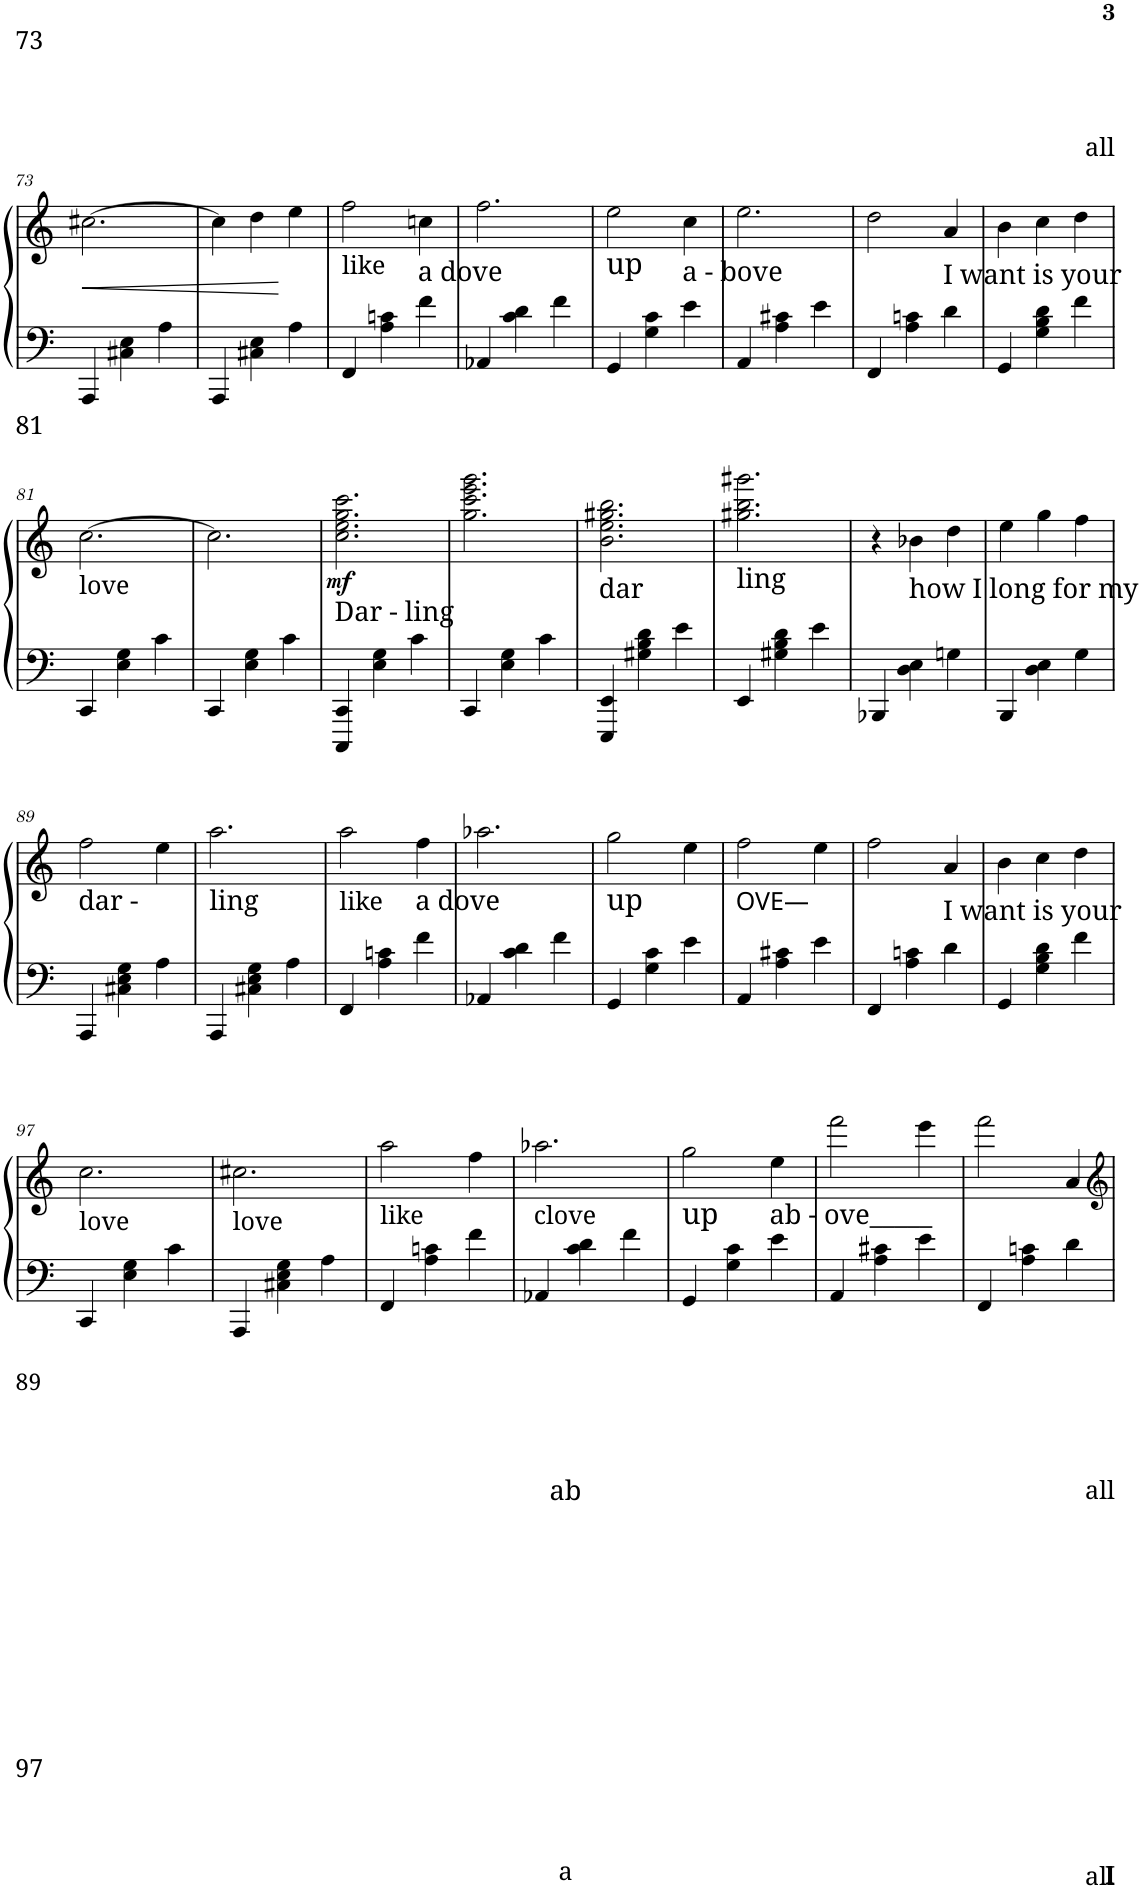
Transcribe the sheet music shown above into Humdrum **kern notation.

**kern	**kern	**dynam
*part1	*part1	*part1
*staff2	*staff1	*staff1/2
*I"Piano	*	*
*I'Pno	*	*
!!LO:PB:g=z
*clefF4	*clefG2	*
*k[]	*k[]	*
*M3/4	*M3/4	*
=73	=73	=73
!	!	!LO:HP:b
4AAA/	[>2.cc#X\	<
4C#X\ 4E\	.	.
4A\	.	.
=74	=74	=74
4AAA/	4cc#\]	.
4C#X\ 4E\	4dd\	.
4A\	4ee\	[
=75	=75	=75
!	!LO:TX:b:t=like	!
4FF/	2ff\	.
4A\ 4cn\	.	.
!	!LO:TX:b:t=a dove	!
4f\	4ccn\	.
=76	=76	=76
4AA-X/	2.ff\	.
4c\ 4d\	.	.
4f\	.	.
=77	=77	=77
!	!LO:TX:b:t=up	!
4GG/	2ee\	.
4G\ 4c\	.	.
!	!LO:TX:b:t=a - bove	!
4e\	4cc\	.
=78	=78	=78
4AA/	2.ee\	.
4A\ 4c#X\	.	.
4e\	.	.
=79	=79	=79
4FF/	2dd\	.
4A\ 4cn\	.	.
!	!LO:TX:b:t=I want is your	!
4d\	4a/	.
=80	=80	=80
4GG/	4b\	.
4G\ 4B\ 4d\	4cc\	.
4f\	4dd\	.
!!LO:LB:g=z
=81	=81	=81
!	!LO:TX:b:t=love	!
4CC/	[>2.cc\	.
4E\ 4G\	.	.
4c\	.	.
=82	=82	=82
4CC/	2.cc\]	.
4E\ 4G\	.	.
4c\	.	.
=83	=83	=83
!	!LO:TX:b:t=Dar - ling	!
!	!	!LO:DY:b
4CCC/ 4CC/	2.cc\ 2.ee\ 2.gg\ 2.ccc\	mf
4E\ 4G\	.	.
4c\	.	.
=84	=84	=84
4CC/	2.gg\ 2.ccc\ 2.eee\ 2.ggg\	.
4E\ 4G\	.	.
4c\	.	.
=85	=85	=85
!	!LO:TX:b:t=dar	!
4EEE/ 4EE/	2.b\ 2.ee\ 2.gg#X\ 2.bb\	.
4G#X\ 4B\ 4d\	.	.
4e\	.	.
=86	=86	=86
!	!LO:TX:b:t=ling	!
4EE/	2.gg#X\ 2.bb\ 2.ggg#X\	.
4G#X\ 4B\ 4d\	.	.
4e\	.	.
=87	=87	=87
4BBB-X/	4r	.
!	!LO:TX:b:t=how I long for my	!
4D\ 4E\	4b-X\	.
4Gn\	4dd\	.
=88	=88	=88
4BBB/	4ee\	.
4D\ 4E\	4gg\	.
4G\	4ff\	.
!!LO:LB:g=z
=89	=89	=89
!	!LO:TX:b:t=dar -	!
4AAA/	2ff\	.
4C#X\ 4E\ 4G\	.	.
4A\	4ee\	.
=90	=90	=90
!	!LO:TX:b:t=ling	!
4AAA/	2.aa\	.
4C#X\ 4E\ 4G\	.	.
4A\	.	.
=91	=91	=91
!	!LO:TX:b:t=like	!
4FF/	2aa\	.
4A\ 4cn\	.	.
!	!LO:TX:b:t=a dove	!
4f\	4ff\	.
=92	=92	=92
4AA-X/	2.aa-X\	.
4c\ 4d\	.	.
4f\	.	.
=93	=93	=93
!	!LO:TX:b:t=up	!
4GG/	2gg\	.
4G\ 4c\	.	.
4e\	4ee\	.
=94	=94	=94
!	!LO:TX:b:t=OVE—	!
4AA/	2ff\	.
4A\ 4c#X\	.	.
4e\	4ee\	.
=95	=95	=95
4FF/	2ff\	.
4A\ 4cn\	.	.
!	!LO:TX:b:t=I want is your	!
4d\	4a/	.
=96	=96	=96
4GG/	4b\	.
4G\ 4B\ 4d\	4cc\	.
4f\	4dd\	.
!!LO:LB:g=z
=97	=97	=97
!	!LO:TX:b:t=love	!
4CC/	2.cc\	.
4E\ 4G\	.	.
4c\	.	.
=98	=98	=98
!	!LO:TX:b:t=love	!
4AAA/	2.cc#X\	.
4C#X\ 4E\ 4G\	.	.
4A\	.	.
=99	=99	=99
!	!LO:TX:b:t=like	!
4FF/	2aa\	.
4A\ 4cn\	.	.
4f\	4ff\	.
=100	=100	=100
!	!LO:TX:b:t=clove	!
4AA-X/	2.aa-X\	.
4c\ 4d\	.	.
4f\	.	.
=101	=101	=101
!	!LO:TX:b:t=up	!
4GG/	2gg\	.
4G\ 4c\	.	.
!	!LO:TX:b:t=ab - ove_____	!
4e\	4ee\	.
=102	=102	=102
4AA/	2fff\	.
4A\ 4c#X\	.	.
4e\	4eee\	.
=103	=103	=103
4FF/	2fff\	.
4A\ 4cn\	.	.
4d\	4a/	.
=	=	=
*-	*-	*-
